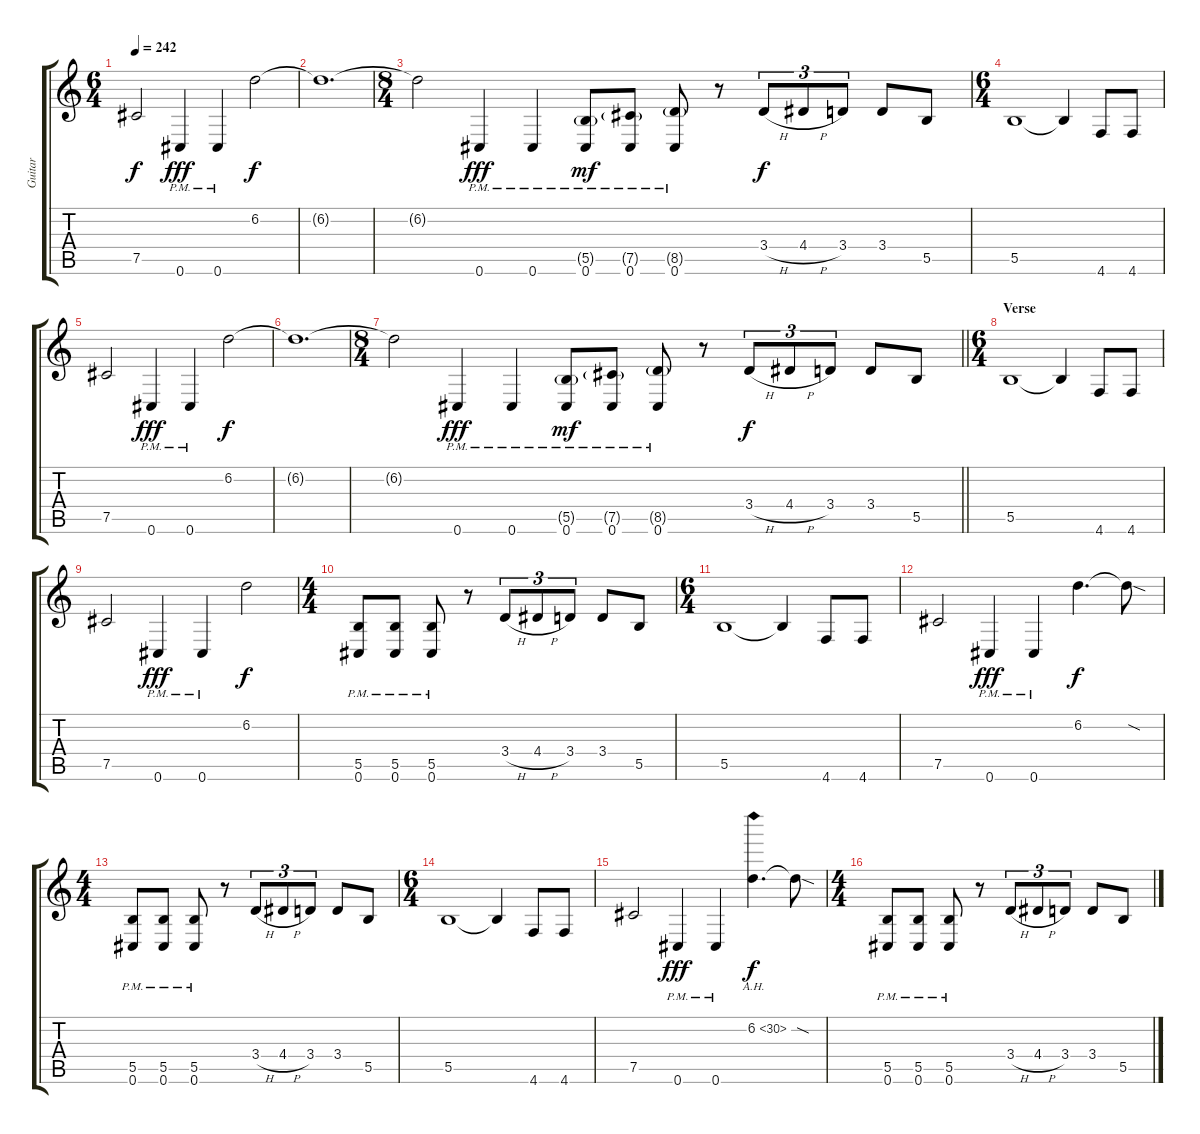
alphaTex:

\track ("Guitar" "Guitar") {instrument distortionguitar}
\staff {score tabs}
\tuning (Db4 Ab3 E3 B2 Gb2 Db2) {hide}
\ts (6 4)
\tempo 242
\clef g2
\ks c
7.5.2{dy f} 0.6{pm}.4{dy fff} 0.6{pm}.4 6.2.2{dy f} |
6.2{t}.1{d} |
\ts (8 4)
6.2{t}.2 0.6{pm}.4{dy fff} 0.6{pm}.4 (5.5{g pm} 0.6{pm}).8{dy mf} (7.5{g pm} 0.6{pm}).8 (8.5{g pm} 0.6{pm}).8 r.8 3.4{h}.8{tu (3 2) dy f} 4.4{h}.8{tu (3 2)} 3.4.8{tu (3 2)} 3.4.8 5.5.8 |
\ts (6 4)
5.5.1 5.5{t}.4 4.6.8 4.6.8 |
7.5.2 0.6{pm}.4{dy fff} 0.6{pm}.4 6.2.2{dy f} |
6.2{t}.1{d} |
\ts (8 4)
\barLineRight lightlight
6.2{t}.2 0.6{pm}.4{dy fff} 0.6{pm}.4 (5.5{g pm} 0.6{pm}).8{dy mf} (7.5{g pm} 0.6{pm}).8 (8.5{g pm} 0.6{pm}).8 r.8 3.4{h}.8{tu (3 2) dy f} 4.4{h}.8{tu (3 2)} 3.4.8{tu (3 2)} 3.4.8 5.5.8 |
\ts (6 4)
\section ("" "Verse")
5.5.1 5.5{t}.4 4.6.8 4.6.8 |
7.5.2 0.6{pm}.4{dy fff} 0.6{pm}.4 6.2.2{dy f} |
\ts (4 4)
(5.5{pm} 0.6{pm}).8 (5.5{pm} 0.6{pm}).8 (5.5{pm} 0.6{pm}).8 r.8 3.4{h}.8{tu (3 2)} 4.4{h}.8{tu (3 2)} 3.4.8{tu (3 2)} 3.4.8 5.5.8 |
\ts (6 4)
5.5.1 5.5{t}.4 4.6.8 4.6.8 |
7.5.2 0.6{pm}.4{dy fff} 0.6{pm}.4 6.2.4{d dy f} 6.2{sod t}.8 |
\ts (4 4)
(5.5{pm} 0.6{pm}).8 (5.5{pm} 0.6{pm}).8 (5.5{pm} 0.6{pm}).8 r.8 3.4{h}.8{tu (3 2)} 4.4{h}.8{tu (3 2)} 3.4.8{tu (3 2)} 3.4.8 5.5.8 |
\ts (6 4)
5.5.1 5.5{t}.4 4.6.8 4.6.8 |
7.5.2 0.6{pm}.4{dy fff} 0.6{pm}.4 6.2{ah 24}.4{d dy f} 6.2{sod t}.8 |
\ts (4 4)
(5.5{pm} 0.6{pm}).8 (5.5{pm} 0.6{pm}).8 (5.5{pm} 0.6{pm}).8 r.8 3.4{h}.8{tu (3 2)} 4.4{h}.8{tu (3 2)} 3.4.8{tu (3 2)} 3.4.8 5.5.8
